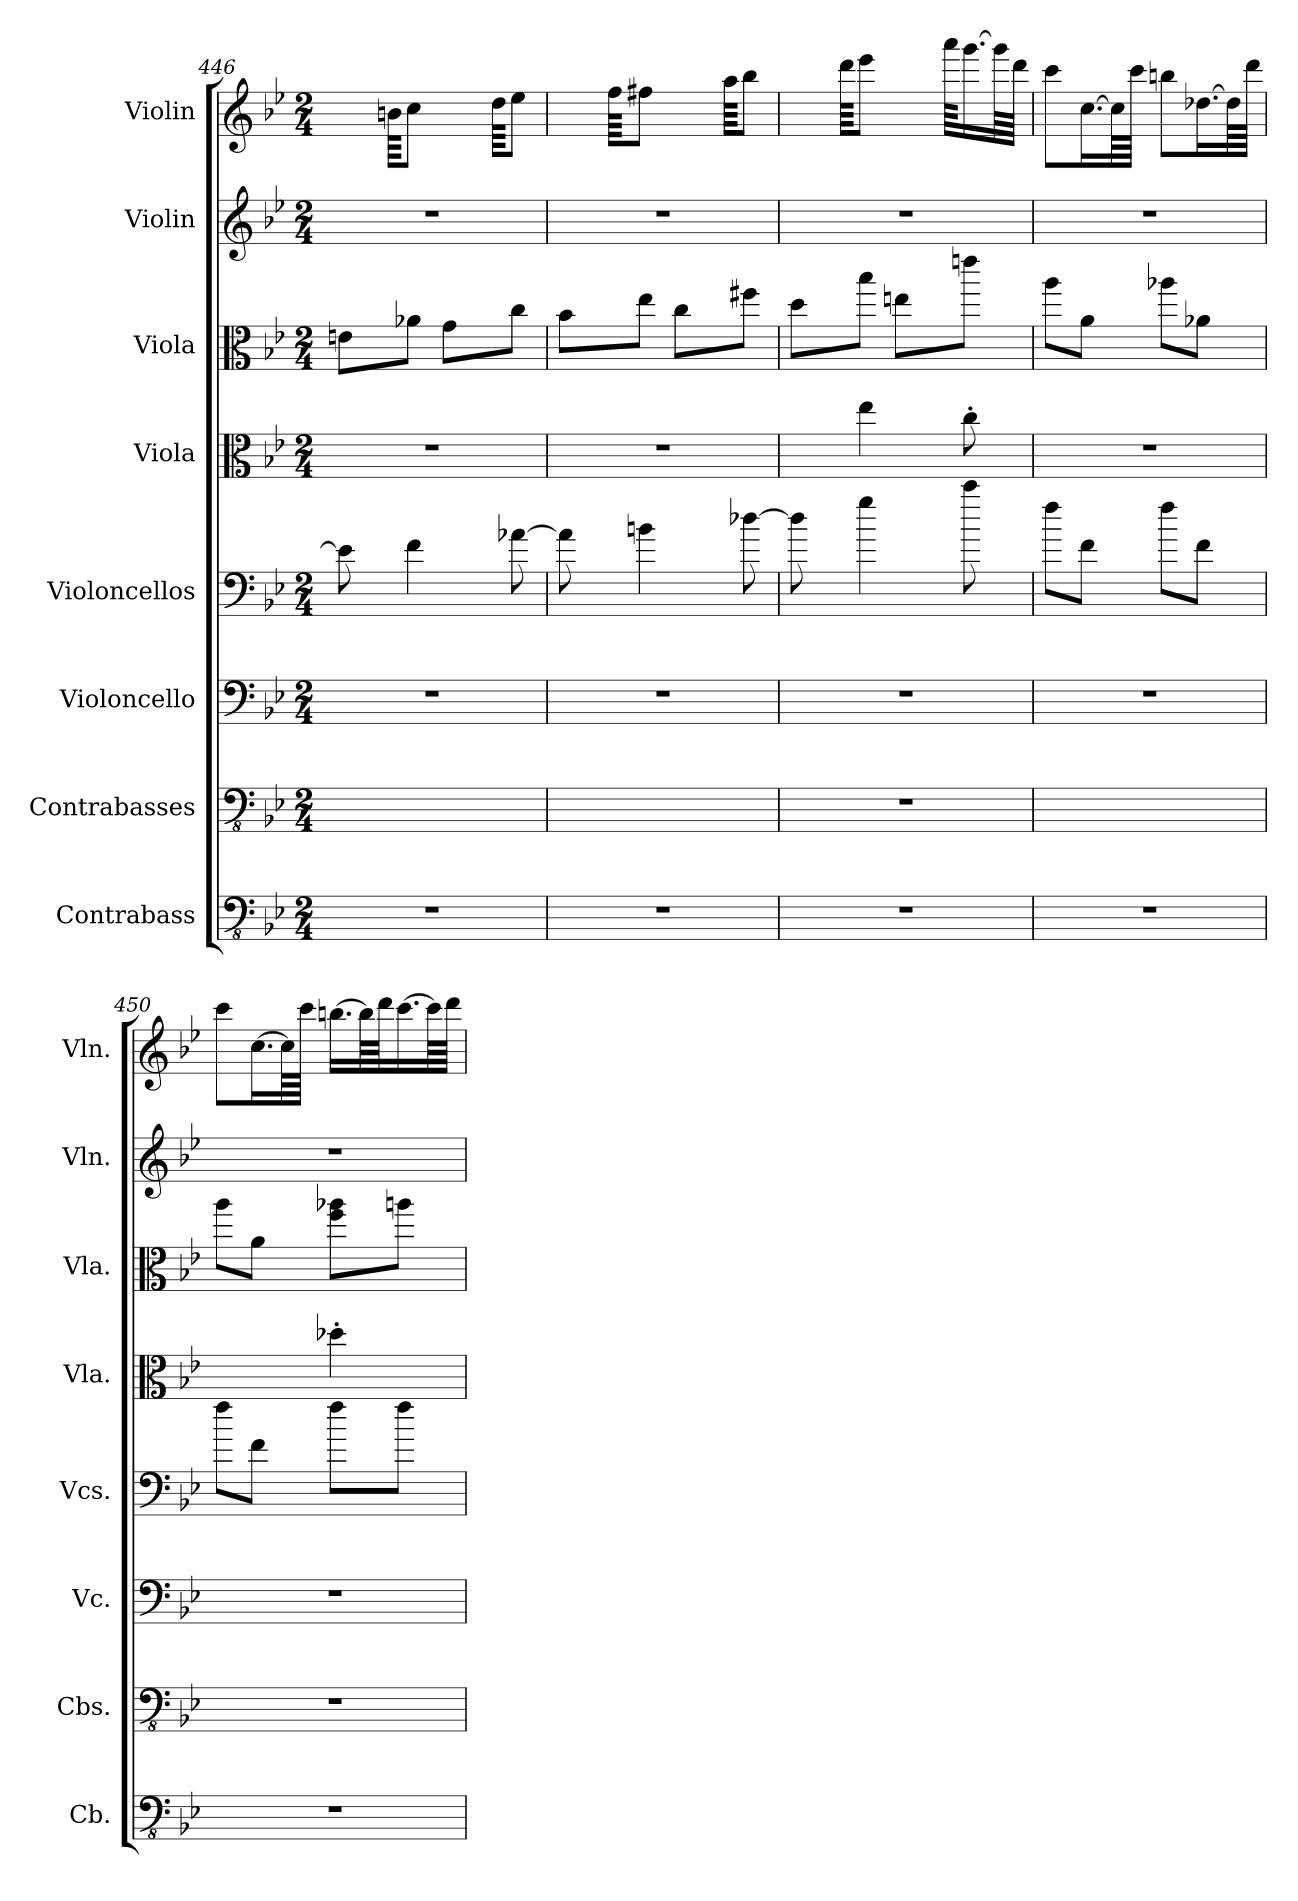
**kern	**kern	**kern	**kern	**kern	**kern	**kern	**kern
*part8	*part7	*part6	*part5	*part4	*part3	*part2	*part1
*staff8	*staff7	*staff6	*staff5	*staff4	*staff3	*staff2	*staff1
*I"Contrabass	*I"Contrabasses	*I"Violoncello	*I"Violoncellos	*I"Viola	*I"Viola	*I"Violin	*I"Violin
*I'Cb.	*I'Cbs.	*I'Vc.	*I'Vcs.	*I'Vla.	*I'Vla.	*I'Vln.	*I'Vln.
*clefFv4	*clefFv4	*clefF4	*clefF4	*clefC3	*clefC3	*clefG2	*clefG2
*ITrd7c12	*	*	*	*	*	*	*
*k[b-e-]	*k[b-e-]	*k[b-e-]	*k[b-e-]	*k[b-e-]	*k[b-e-]	*k[b-e-]	*k[b-e-]
*M2/4	*M2/4	*M2/4	*M2/4	*M2/4	*M2/4	*M2/4	*M2/4
=446	=446	=446	=446	=446	=446	=446	=446
2r	2ryy	2r	8e-\]	2r	8en\L	2r	16ryy
.	.	.	.	.	.	.	32ryy
.	.	.	.	.	.	.	64ryy
.	.	.	.	.	.	.	64bn\KKKL
.	.	.	4f\	.	8a-X\J	.	8cc\J
.	.	.	.	.	8g\L	.	16ryy
.	.	.	.	.	.	.	32ryy
.	.	.	.	.	.	.	64ryy
.	.	.	.	.	.	.	64dd\KKKL
.	.	.	[8a-X\	.	8cc\J	.	8ee-\J
!!LO:PB:g=z
=447	=447	=447	=447	=447	=447	=447	=447
2r	2ryy	2r	8a-\]	2r	8b-\L	2r	16ryy
.	.	.	.	.	.	.	32ryy
.	.	.	.	.	.	.	64ryy
.	.	.	.	.	.	.	64ff\KKKL
.	.	.	4bn\	.	8ee-\J	.	8ff#X\J
.	.	.	.	.	8cc\L	.	16ryy
.	.	.	.	.	.	.	32ryy
.	.	.	.	.	.	.	64ryy
.	.	.	.	.	.	.	64aa\KKKL
.	.	.	[8dd-X\	.	8ff#X\J	.	8bb-\J
=448	=448	=448	=448	=448	=448	=448	=448
2r	2r	2r	8dd-\]	8ryy	8dd\L	2r	16ryy
.	.	.	.	.	.	.	32ryy
.	.	.	.	.	.	.	64ryy
.	.	.	.	.	.	.	64ddd\KKKL
.	.	.	4gg\	4ee-\	8bb-\J	.	8eee-\J
.	.	.	.	.	8een\L	.	16ryy
.	.	.	.	.	.	.	32ryy
.	.	.	.	.	.	.	64ryy
.	.	.	.	.	.	.	64aaa\KKLL
.	.	.	8ccc\	8cc'\	8eeen\J	.	[16.ggg\
.	.	.	.	.	.	.	64ggg\LL]
.	.	.	.	.	.	.	64ddd\JJJJ
=449	=449	=449	=449	=449	=449	=449	=449
2r	2ryy	2r	8ff\L	2r	8aa\L	2r	8ccc\L
.	.	.	8f\J	.	8a\J	.	[16.cc\L
.	.	.	.	.	.	.	64cc\LL]
.	.	.	.	.	.	.	64ccc\JJJJ
.	.	.	8ff\L	.	8aa-X\L	.	8bbn\L
.	.	.	8f\J	.	8a-X\J	.	[16.dd-X\L
.	.	.	.	.	.	.	64dd-\LL]
.	.	.	.	.	.	.	64ddd\JJJJ
!!LO:PB:g=z
=450	=450	=450	=450	=450	=450	=450	=450
2r	2r	2r	8ff\L	4ryy	8aa\L	2r	8ccc\L
.	.	.	8f\J	.	8a\J	.	[16.cc\L
.	.	.	.	.	.	.	64cc\LL]
.	.	.	.	.	.	.	64ccc\JJJJ
.	.	.	8ff\L	4dd-X'\	8ff\ 8aa-X\L	.	[16.bbn\LL
.	.	.	.	.	.	.	64bb\LL]
.	.	.	.	.	.	.	64ddd\JJ
.	.	.	8ff\J	.	8aan\J	.	[16.ccc\
.	.	.	.	.	.	.	64ccc\LL]
.	.	.	.	.	.	.	64ddd\JJJJ
=	=	=	=	=	=	=	=
*-	*-	*-	*-	*-	*-	*-	*-
